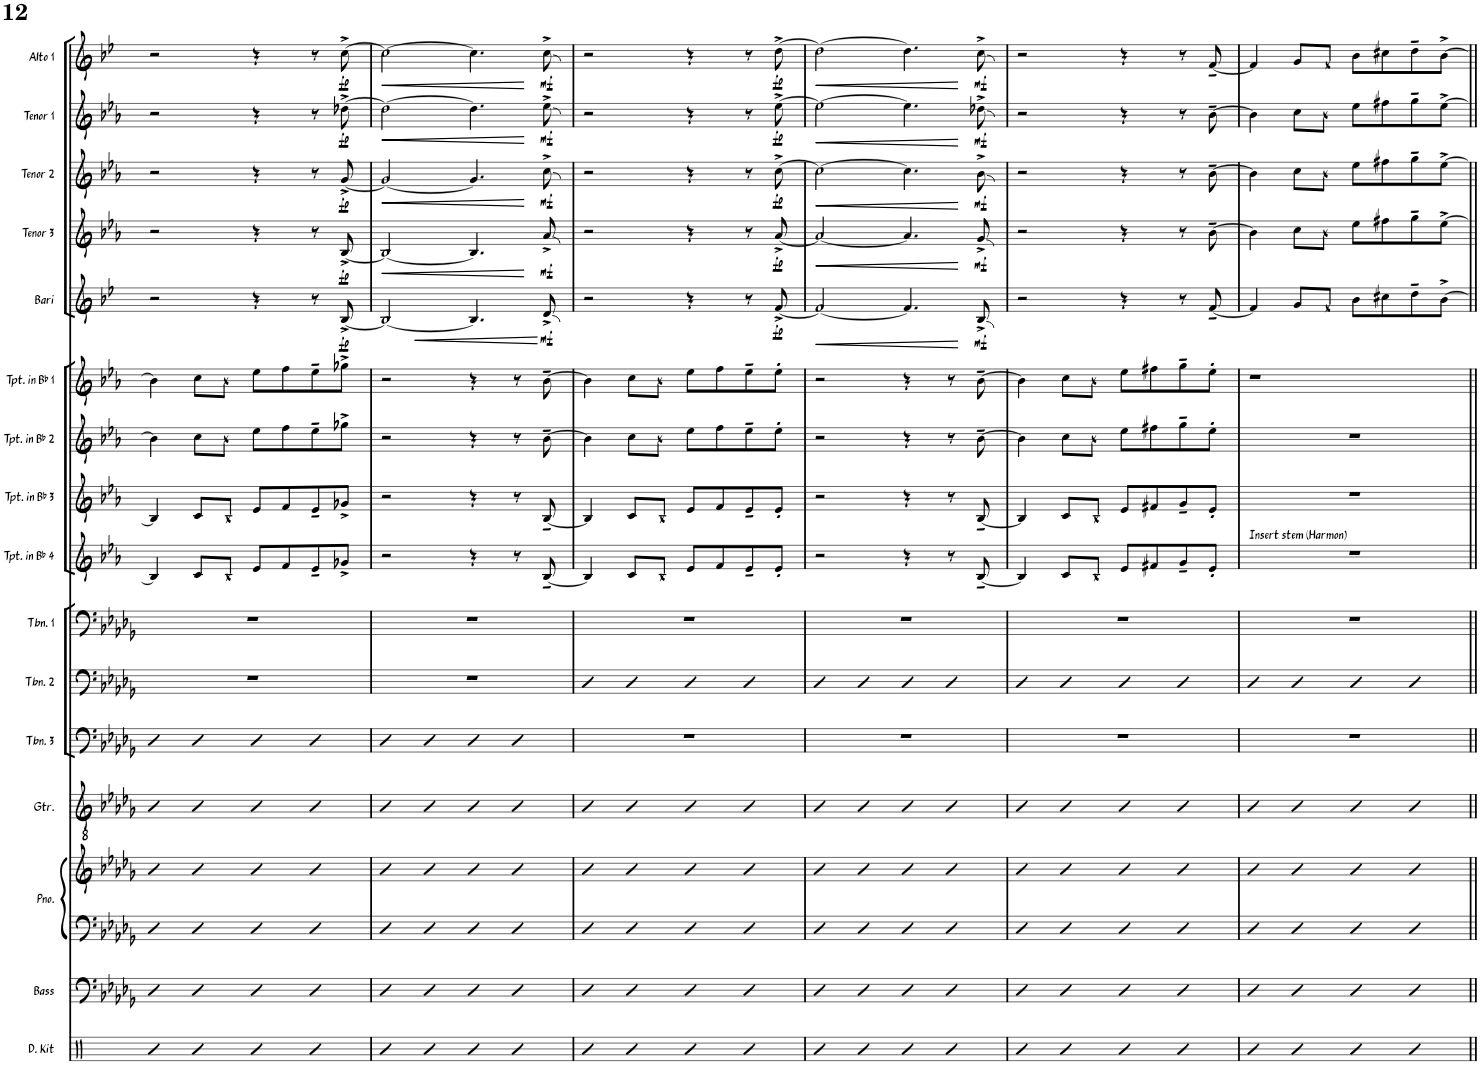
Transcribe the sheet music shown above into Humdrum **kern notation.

**kern	**kern	**kern	**kern	**kern	**kern	**kern	**kern	**kern	**kern	**kern	**kern	**kern	**dynam	**kern	**dynam	**kern	**dynam	**kern	**dynam	**kern	**dynam
*part16	*part15	*part14	*part14	*part13	*part12	*part11	*part10	*part9	*part8	*part7	*part6	*part5	*part5	*part4	*part4	*part3	*part3	*part2	*part2	*part1	*part1
*staff17	*staff16	*staff15	*staff14	*staff13	*staff12	*staff11	*staff10	*staff9	*staff8	*staff7	*staff6	*staff5	*staff5	*staff4	*staff4	*staff3	*staff3	*staff2	*staff2	*staff1	*staff1
*I"Drum Kit	*I"Acoustic Bass	*I"Piano	*	*I"Guitar	*I"Trombone 3	*I"Trombone 2	*I"Trombone 1	*I"Trumpet in Bb 4	*I"Trumpet in Bb 3	*I"Trumpet in Bb 2	*I"Trumpet in Bb 1	*I"Bari Sax	*	*I"Tenor Sax 3	*	*I"Tenor Sax 2	*	*I"Tenor Sax 1	*	*I"Alto Sax 1	*
*I'D. Kit	*I'Bass	*I'Pno.	*	*I'Gtr.	*I'Tbn. 3	*I'Tbn. 2	*I'Tbn. 1	*I'Tpt. in Bb 4	*I'Tpt. in Bb 3	*I'Tpt. in Bb 2	*I'Tpt. in Bb 1	*I'Bari	*	*I'Tenor 3	*	*I'Tenor 2	*	*I'Tenor 1	*	*I'Alto 1	*
!!LO:PB:g=z
*clefX	*clefF4	*clefF4	*clefG2	*clefGv2	*clefF4	*clefF4	*clefF4	*clefG2	*clefG2	*clefG2	*clefG2	*clefG2	*	*clefG2	*	*clefG2	*	*clefG2	*	*clefG2	*
*	*Trd7c12	*	*	*	*	*	*	*Trd1c2	*Trd1c2	*Trd1c2	*Trd1c2	*Trd12c21	*	*Trd8c14	*	*Trd8c14	*	*Trd8c14	*	*Trd5c9	*
*k[]	*k[b-e-a-d-g-]	*k[b-e-a-d-g-]	*k[b-e-a-d-g-]	*k[b-e-a-d-g-]	*k[b-e-a-d-g-]	*k[b-e-a-d-g-]	*k[b-e-a-d-g-]	*k[b-e-a-]	*k[b-e-a-]	*k[b-e-a-]	*k[b-e-a-]	*k[b-e-]	*	*k[b-e-a-]	*	*k[b-e-a-]	*	*k[b-e-a-]	*	*k[b-e-]	*
*M4/4	*M4/4	*M4/4	*M4/4	*M4/4	*M4/4	*M4/4	*M4/4	*M4/4	*M4/4	*M4/4	*M4/4	*M4/4	*	*M4/4	*	*M4/4	*	*M4/4	*	*M4/4	*
=70	=70	=70	=70	=70	=70	=70	=70	=70	=70	=70	=70	=70	=70	=70	=70	=70	=70	=70	=70	=70	=70
4R	4D-	4D-	4b-	4B-	4D-	1r	1r	4B-/]	4B-/]	4b-\]	4b-\]	2r	.	2r	.	2r	.	2r	.	2r	.
4R	4D-	4D-	4b-	4B-	4D-	.	.	8c/L	8c/L	8cc\L	8cc\L	.	.	.	.	.	.	.	.	.	.
.	.	.	.	.	.	.	.	8B-/J	8B-/J	8b-\J	8b-\J	.	.	.	.	.	.	.	.	.	.
4R	4D-	4D-	4b-	4B-	4D-	.	.	8e-/L	8e-/L	8ee-\L	8ee-\L	4r	.	4r	.	4r	.	4r	.	4r	.
.	.	.	.	.	.	.	.	8f/	8f/	8ff\	8ff\	.	.	.	.	.	.	.	.	.	.
4R	4D-	4D-	4b-	4B-	4D-	.	.	8e-~/	8e-~/	8ee-~\	8ee-~\	8r	.	8r	.	8r	.	8r	.	8r	.
!	!	!	!	!	!	!	!	!	!	!	!	!	!LO:DY:b	!	!LO:DY:b	!	!LO:DY:b	!	!LO:DY:b	!	!LO:DY:b
.	.	.	.	.	.	.	.	8g-X^/J	8g-X^/J	8gg-X^\J	8gg-X^\J	[8B-^/	fp	[8B-^/	fp	[8g^/	fp	[8dd-X^\	fp	[8cc^\	fp
=71	=71	=71	=71	=71	=71	=71	=71	=71	=71	=71	=71	=71	=71	=71	=71	=71	=71	=71	=71	=71	=71
!	!	!	!	!	!	!	!	!	!	!	!	!	!LO:HP:b	!	!LO:HP:b	!	!LO:HP:b	!	!LO:HP:b	!	!LO:HP:b
4R	4D-	4D-	4b-	4B-	4D-	1r	1r	2r	2r	2r	2r	2B-/_	<	2B-/_	<	2g/_	<	2dd-\_	<	2cc\_	<
4R	4D-	4D-	4b-	4B-	4D-	.	.	.	.	.	.	.	.	.	.	.	.	.	.	.	.
4R	4D-	4D-	4b-	4B-	4D-	.	.	4r	4r	4r	4r	4.B-/]	.	4.B-/]	.	4.g/]	.	4.dd-\]	.	4.cc\]	.
4R	4D-	4D-	4b-	4B-	4D-	.	.	8r	8r	8r	8r	.	.	.	.	.	.	.	.	.	.
!	!	!	!	!	!	!	!	!	!	!	!	!	!LO:DY:n=1:b	!	!LO:DY:n=1:b	!	!LO:DY:n=1:b	!	!LO:DY:n=1:b	!	!LO:DY:n=1:b
.	.	.	.	.	.	.	.	[8B-~/	[8B-~/	[8b-~\	[8b-~\	8d^/	[ mf	8a-^/	[ mf	8cc^\	[ mf	8ee-^\	[ mf	8cc^\	[ mf
=72	=72	=72	=72	=72	=72	=72	=72	=72	=72	=72	=72	=72	=72	=72	=72	=72	=72	=72	=72	=72	=72
4R	4D-	4D-	4b-	4B-	1r	4D-	1r	4B-/]	4B-/]	4b-\]	4b-\]	2r	.	2r	.	2r	.	2r	.	2r	.
4R	4D-	4D-	4b-	4B-	.	4D-	.	8c/L	8c/L	8cc\L	8cc\L	.	.	.	.	.	.	.	.	.	.
.	.	.	.	.	.	.	.	8B-/J	8B-/J	8b-\J	8b-\J	.	.	.	.	.	.	.	.	.	.
4R	4D-	4D-	4b-	4B-	.	4D-	.	8e-/L	8e-/L	8ee-\L	8ee-\L	4r	.	4r	.	4r	.	4r	.	4r	.
.	.	.	.	.	.	.	.	8f/	8f/	8ff\	8ff\	.	.	.	.	.	.	.	.	.	.
4R	4D-	4D-	4b-	4B-	.	4D-	.	8e-~/	8e-~/	8ee-~\	8ee-~\	8r	.	8r	.	8r	.	8r	.	8r	.
!	!	!	!	!	!	!	!	!	!	!	!	!	!LO:DY:b	!	!LO:DY:b	!	!LO:DY:b	!	!LO:DY:b	!	!LO:DY:b
.	.	.	.	.	.	.	.	8e-'/J	8e-'/J	8ee-'\J	8ee-'\J	[8f^/	fp	[8a-^/	fp	[8cc^\	fp	[8ee-^\	fp	[8dd^\	fp
=73	=73	=73	=73	=73	=73	=73	=73	=73	=73	=73	=73	=73	=73	=73	=73	=73	=73	=73	=73	=73	=73
!	!	!	!	!	!	!	!	!	!	!	!	!	!LO:HP:b	!	!LO:HP:b	!	!LO:HP:b	!	!LO:HP:b	!	!LO:HP:b
4R	4D-	4D-	4b-	4B-	1r	4D-	1r	2r	2r	2r	2r	2f/_	<	2a-/_	<	2cc\_	<	2ee-\_	<	2dd\_	<
4R	4D-	4D-	4b-	4B-	.	4D-	.	.	.	.	.	.	.	.	.	.	.	.	.	.	.
4R	4D-	4D-	4b-	4B-	.	4D-	.	4r	4r	4r	4r	4.f/]	.	4.a-/]	.	4.cc\]	.	4.ee-\]	.	4.dd\]	.
4R	4D-	4D-	4b-	4B-	.	4D-	.	8r	8r	8r	8r	.	.	.	.	.	.	.	.	.	.
!	!	!	!	!	!	!	!	!	!	!	!	!	!LO:DY:n=1:b	!	!LO:DY:n=1:b	!	!LO:DY:n=1:b	!	!LO:DY:n=1:b	!	!LO:DY:n=1:b
.	.	.	.	.	.	.	.	[8B-~/	[8B-~/	[8b-~\	[8b-~\	8B-^/	[ mf	8g^/	[ mf	8b-^\	[ mf	8dd-X^\	[ mf	8cc^\	[ mf
=74	=74	=74	=74	=74	=74	=74	=74	=74	=74	=74	=74	=74	=74	=74	=74	=74	=74	=74	=74	=74	=74
4R	4D-	4D-	4b-	4B-	1r	4D-	1r	4B-/]	4B-/]	4b-\]	4b-\]	2r	.	2r	.	2r	.	2r	.	2r	.
4R	4D-	4D-	4b-	4B-	.	4D-	.	8c/L	8c/L	8cc\L	8cc\L	.	.	.	.	.	.	.	.	.	.
.	.	.	.	.	.	.	.	8B-/J	8B-/J	8b-\J	8b-\J	.	.	.	.	.	.	.	.	.	.
4R	4D-	4D-	4b-	4B-	.	4D-	.	8e-/L	8e-/L	8ee-\L	8ee-\L	4r	.	4r	.	4r	.	4r	.	4r	.
.	.	.	.	.	.	.	.	8f#X/	8f#X/	8ff#X\	8ff#X\	.	.	.	.	.	.	.	.	.	.
4R	4D-	4D-	4b-	4B-	.	4D-	.	8g~/	8g~/	8gg~\	8gg~\	8r	.	8r	.	8r	.	8r	.	8r	.
.	.	.	.	.	.	.	.	8e-'/J	8e-'/J	8ee-'\J	8ee-'\J	[8f~/	.	[8b-~\	.	[8b-~\	.	[8b-~\	.	[8f~/	.
=75	=75	=75	=75	=75	=75	=75	=75	=75	=75	=75	=75	=75	=75	=75	=75	=75	=75	=75	=75	=75	=75
!	!	!	!	!	!	!	!	!LO:TX:a:t=Insert stem (Harmon)	!	!	!	!	!	!	!	!	!	!	!	!	!
4R	4D-	4D-	4b-	4B-	1r	4D-	1r	1r	1r	1r	1r	4f/]	.	4b-\]	.	4b-\]	.	4b-\]	.	4f/]	.
4R	4D-	4D-	4b-	4B-	.	4D-	.	.	.	.	.	8g/L	.	8cc\L	.	8cc\L	.	8cc\L	.	8g/L	.
.	.	.	.	.	.	.	.	.	.	.	.	8f/J	.	8b-\J	.	8b-\J	.	8b-\J	.	8f/J	.
4R	4D-	4D-	4b-	4B-	.	4D-	.	.	.	.	.	8b-\L	.	8ee-\L	.	8ee-\L	.	8ee-\L	.	8b-\L	.
.	.	.	.	.	.	.	.	.	.	.	.	8cc#X\	.	8ff#X\	.	8ff#X\	.	8ff#X\	.	8cc#X\	.
4R	4D-	4D-	4b-	4B-	.	4D-	.	.	.	.	.	8dd~\	.	8gg~\	.	8gg~\	.	8gg~\	.	8dd~\	.
.	.	.	.	.	.	.	.	.	.	.	.	[8b-^\J	.	[8ee-^\J	.	[8ee-^\J	.	[8ee-^\J	.	[8b-^\J	.
=||	=||	=||	=||	=||	=||	=||	=||	=||	=||	=||	=||	=||	=||	=||	=||	=||	=||	=||	=||	=||	=||
*-	*-	*-	*-	*-	*-	*-	*-	*-	*-	*-	*-	*-	*-	*-	*-	*-	*-	*-	*-	*-	*-
